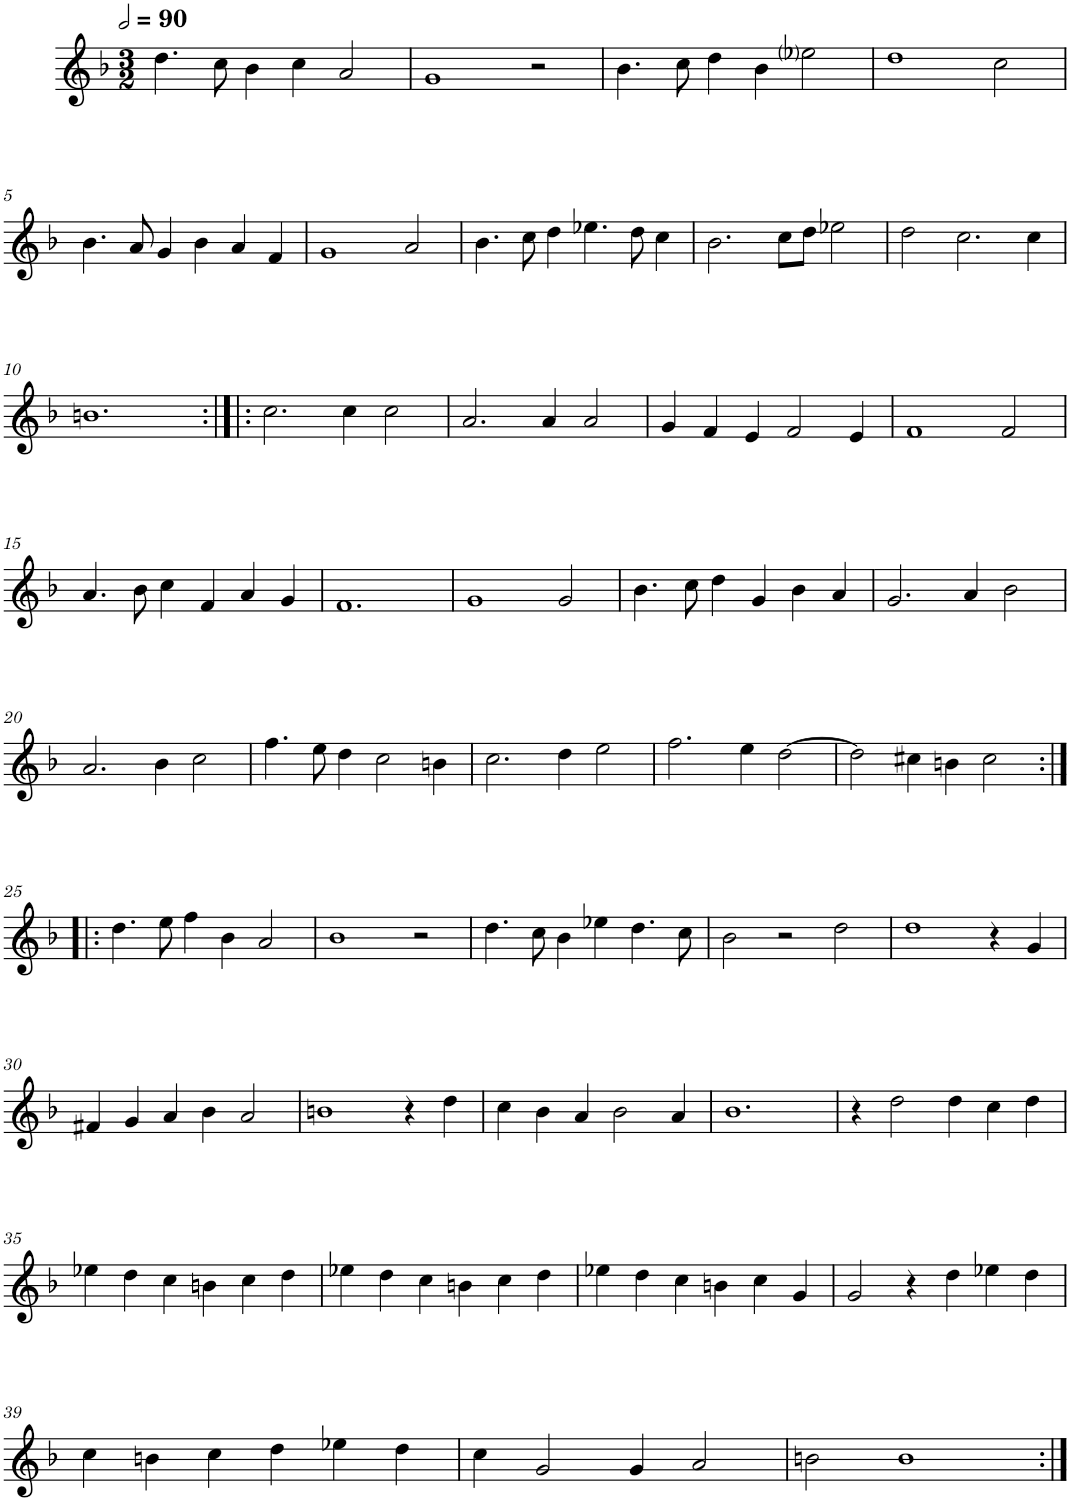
**kern
*part1
*staff1
*I"Cinq parties
*clefG2
*k[b-]
*M3/2
*MM180
=1
4.dd\
8cc\
4b-\
4cc\
2a/
=2
1g
2r
=3
4.b-\
8cc\
4dd\
4b-\
2ee-i\
=4
1dd
2cc\
!!LO:LB:g=z
=5
4.b-\
8a/
4g/
4b-\
4a/
4f/
=6
1g
2a/
=7
4.b-\
8cc\
4dd\
4.ee-X\
8dd\
4cc\
=8
2.b-\
8cc\L
8dd\J
2ee-X\
=9
2dd\
2.cc\
4cc\
!!LO:LB:g=z
=10
1.bn
=11:|!|:
2.cc\
4cc\
2cc\
=12
2.a/
4a/
2a/
=13
4g/
4f/
4e/
2f/
4e/
=14
1f
2f/
!!LO:LB:g=z
=15
4.a/
8b-\
4cc\
4f/
4a/
4g/
=16
1.f
=17
1g
2g/
=18
4.b-\
8cc\
4dd\
4g/
4b-\
4a/
=19
2.g/
4a/
2b-\
!!LO:LB:g=z
=20
2.a/
4b-\
2cc\
=21
4.ff\
8ee\
4dd\
2cc\
4bn\
=22
2.cc\
4dd\
2ee\
=23
2.ff\
4ee\
[2dd\
=24
2dd\]
4cc#X\
4bn\
2cc#\
!!LO:LB:g=z
=25:|!|:
4.dd\
8ee\
4ff\
4b-\
2a/
=26
1b-
2r
=27
4.dd\
8cc\
4b-\
4ee-X\
4.dd\
8cc\
=28
2b-\
2r
2dd\
=29
1dd
4r
4g/
!!LO:LB:g=z
=30
4f#X/
4g/
4a/
4b-\
2a/
=31
1bn
4r
4dd\
=32
4cc\
4b-\
4a/
2b-\
4a/
=33
1.b-
=34
4r
2dd\
4dd\
4cc\
4dd\
!!LO:LB:g=z
=35
4ee-X\
4dd\
4cc\
4bn\
4cc\
4dd\
=36
4ee-X\
4dd\
4cc\
4bn\
4cc\
4dd\
=37
4ee-X\
4dd\
4cc\
4bn\
4cc\
4g/
=38
2g/
4r
4dd\
4ee-X\
4dd\
!!LO:LB:g=z
=39
4cc\
4bn\
4cc\
4dd\
4ee-X\
4dd\
=40
4cc\
2g/
4g/
2a/
=41
2bn\
1b
=:|!
*-
